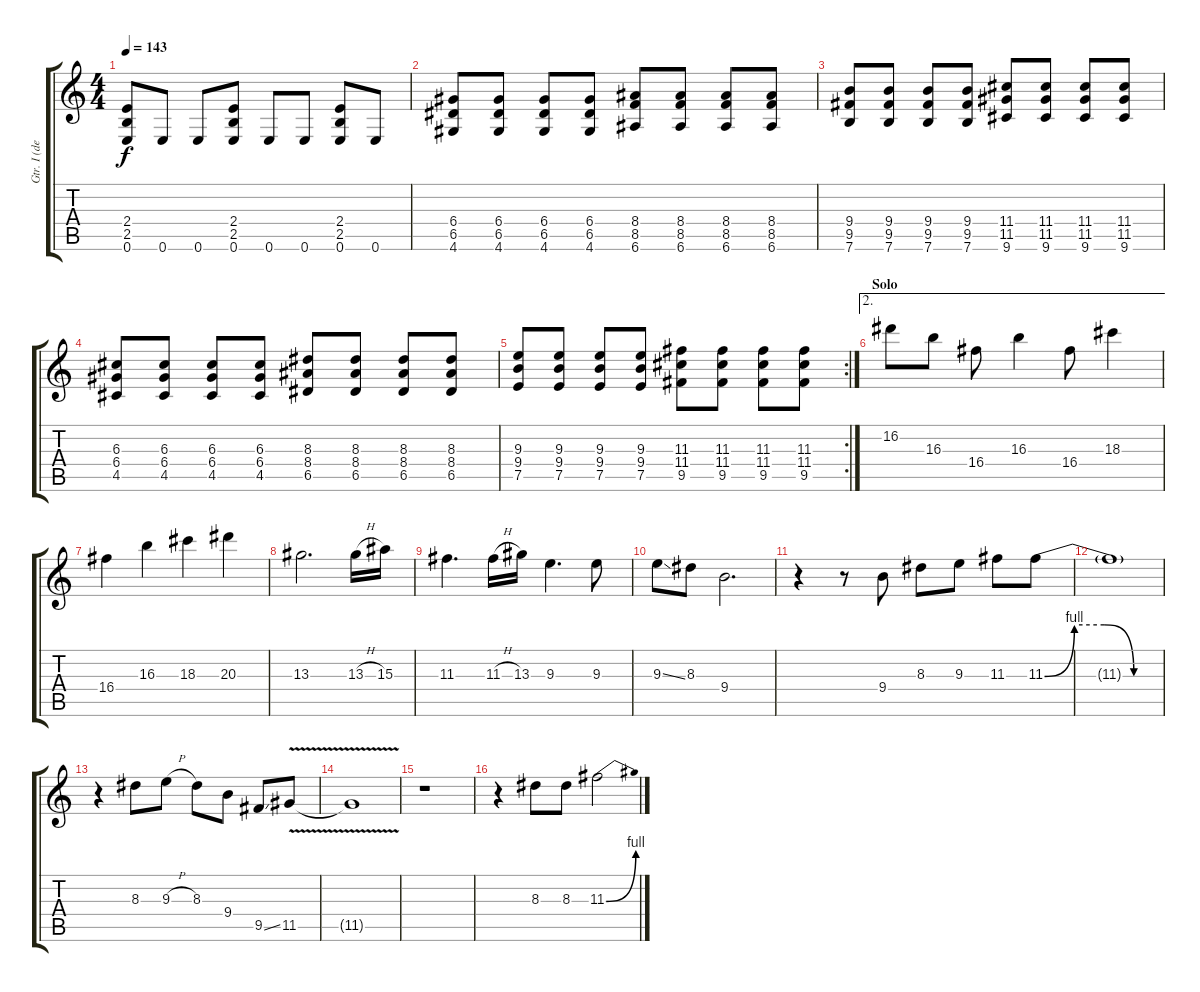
\track ("Gtr. I (decoration elements)" "Gtr. I (de") {instrument distortionguitar}
\staff {score tabs}
\tuning (E4 B3 G3 D3 A2 E2) {hide}
\ts (4 4)
\tempo 143
\clef g2
\ks c
(2.4 2.5 0.6).8{dy f} 0.6.8 0.6.8 (2.4 2.5 0.6).8 0.6.8 0.6.8 (2.4 2.5 0.6).8 0.6.8 |
(6.4 6.5 4.6).8 (6.4 6.5 4.6).8 (6.4 6.5 4.6).8 (6.4 6.5 4.6).8 (8.4 8.5 6.6).8 (8.4 8.5 6.6).8 (8.4 8.5 6.6).8 (8.4 8.5 6.6).8 |
(9.4 9.5 7.6).8 (9.4 9.5 7.6).8 (9.4 9.5 7.6).8 (9.4 9.5 7.6).8 (11.4 11.5 9.6).8 (11.4 11.5 9.6).8 (11.4 11.5 9.6).8 (11.4 11.5 9.6).8 |
(6.3 6.4 4.5).8 (6.3 6.4 4.5).8 (6.3 6.4 4.5).8 (6.3 6.4 4.5).8 (8.3 8.4 6.5).8 (8.3 8.4 6.5).8 (8.3 8.4 6.5).8 (8.3 8.4 6.5).8 |
\rc 2
(9.3 9.4 7.5).8 (9.3 9.4 7.5).8 (9.3 9.4 7.5).8 (9.3 9.4 7.5).8 (11.3 11.4 9.5).8 (11.3 11.4 9.5).8 (11.3 11.4 9.5).8 (11.3 11.4 9.5).8 |
\ae 2
\section ("" "Solo")
16.2.8 16.3.8 16.4.8 16.3.4 16.4.8 18.3.4 |
16.4.4 16.3.4 18.3.4 20.3.4 |
13.3.2{d} 13.3{h}.16 15.3.16 |
11.3.4{d} 11.3{h}.16 13.3.16 9.3.4{d} 9.3.8 |
9.3{ss}.8 8.3.8 9.4.2{d} |
r.4 r.8 9.4.8 8.3.8 9.3.8 11.3.8 11.3{be (custom 0 0 15 4 30 4 45 0 60 0)}.8 |
11.3{t}.1 |
r.4 8.3.8 9.3{h}.8 8.3.8 9.4.8 9.5{ss}.8 11.5{v}.8 |
11.5{v t}.1 |
r.1 |
r.4 8.3.8 8.3.8 11.3{be (bend 0 0 60 4)}.2
